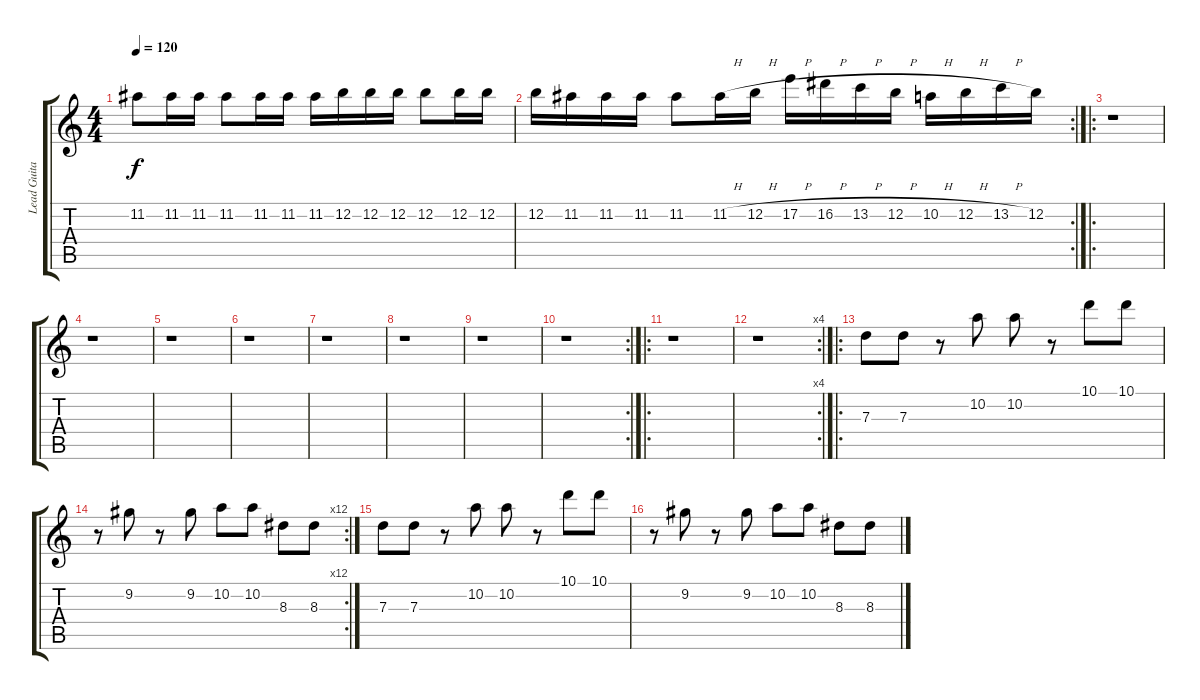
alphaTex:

\track ("Lead Guitar" "Lead Guita") {instrument distortionguitar}
\staff {score tabs}
\tuning (E4 B3 G3 D3 A2 E2) {hide}
\ts (4 4)
\tempo 120
\clef g2
\ks c
11.2.8{dy f} 11.2.16 11.2.16 11.2.8 11.2.16 11.2.16 11.2.16 12.2.16 12.2.16 12.2.16 12.2.8 12.2.16 12.2.16 |
\rc 2
12.2.16 11.2.16 11.2.16 11.2.16 11.2.8 11.2{h}.16 12.2{h}.16 17.2{h}.16 16.2{h}.16 13.2{h}.16 12.2{h}.16 10.2{h}.16 12.2{h}.16 13.2{h}.16 12.2.16 |
\ro
r.1 |
r.1 |
r.1 |
r.1 |
r.1 |
r.1 |
r.1 |
\rc 2
r.1 |
\ro
r.1 |
\rc 4
r.1 |
\ro
7.3.8 7.3.8 r.8 10.2.8 10.2.8 r.8 10.1.8 10.1.8 |
\rc 12
r.8 9.2.8 r.8 9.2.8 10.2.8 10.2.8 8.3.8 8.3.8 |
7.3.8{volume 12} 7.3.8 r.8 10.2.8 10.2.8 r.8 10.1.8 10.1.8 |
r.8 9.2.8 r.8 9.2.8 10.2.8 10.2.8 8.3.8 8.3.8
